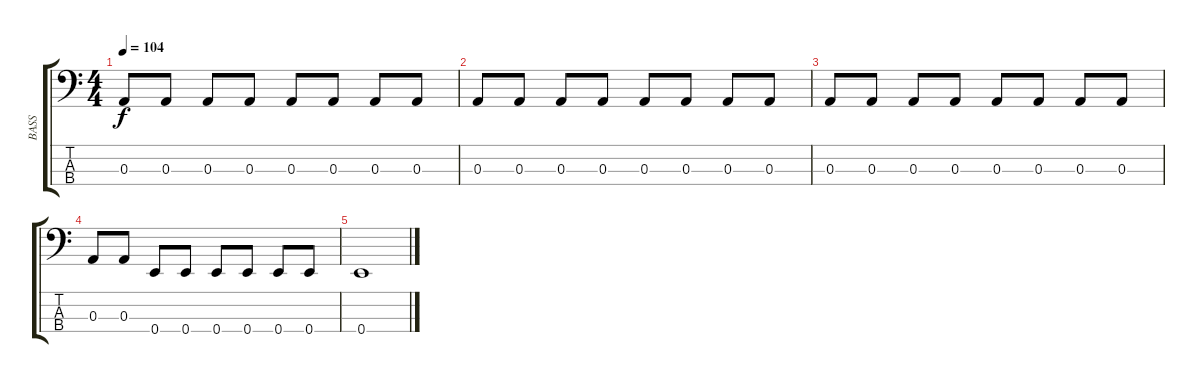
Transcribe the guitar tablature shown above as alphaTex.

\track ("BASS" "BASS") {instrument acousticbass}
\staff {score tabs}
\tuning (G2 D2 A1 E1) {hide}
\ts (4 4)
\tempo 104
\clef f4
\ks c
0.3.8{dy f instrument acousticbass} 0.3.8 0.3.8 0.3.8 0.3.8 0.3.8 0.3.8 0.3.8 |
0.3.8 0.3.8 0.3.8 0.3.8 0.3.8 0.3.8 0.3.8 0.3.8 |
0.3.8 0.3.8 0.3.8 0.3.8 0.3.8 0.3.8 0.3.8 0.3.8 |
0.3.8 0.3.8 0.4.8 0.4.8 0.4.8 0.4.8 0.4.8 0.4.8 |
0.4.1
